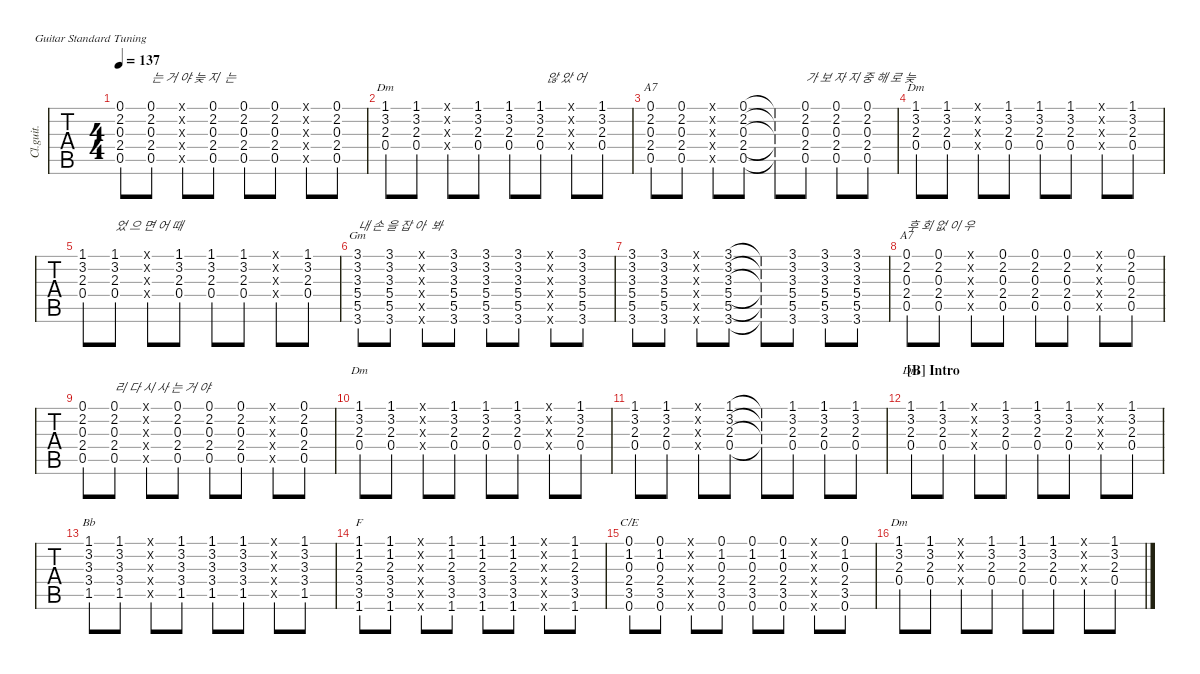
\defaultSystemsLayout 4
\hideDynamics
\bracketExtendMode nobrackets
\track ("Guitar2" "Cl.guit.") {defaultSystemsLayout 4 instrument electricguitarclean}
\staff {tabs}
\tuning (E4 B3 G3 D3 A2 E2)
\chord ("Dm" 1 3 2 0 x x) {showdiagram false showfingering false}
\chord ("Bb" 1 3 3 3 1 x) {showdiagram false showfingering false barre 1}
\chord ("F" 1 1 2 3 3 1) {showdiagram false showfingering false barre (1 1)}
\chord ("Gm" 3 3 3 5 5 3) {showdiagram false showfingering false barre (3 3 3)}
\chord ("A7" 0 2 0 2 0 x) {showdiagram false showfingering false}
\chord ("C/E" 0 1 0 2 3 0) {showdiagram false showfingering false}
\ts (4 4)
\tempo 137
\clef g2
\ks f
(0.5{acc forcenatural} 2.4{acc forcenatural} 0.3{acc forcenatural} 2.2{acc b} 0.1{acc forcenatural}).8{dy mf} (0.5{acc forcenatural} 2.4{acc forcenatural} 0.3{acc forcenatural} 2.2{acc b} 0.1{acc forcenatural}).8{txt "는 거 야 늦 지  는 "} (0.5{x acc forcenatural} 2.4{x acc forcenatural} 0.3{x acc forcenatural} 2.2{x acc b} 0.1{x acc forcenatural}).8 (0.5{acc forcenatural} 2.4{acc forcenatural} 0.3{acc forcenatural} 2.2{acc b} 0.1{acc forcenatural}).8 (0.5{acc forcenatural} 2.4{acc forcenatural} 0.3{acc forcenatural} 2.2{acc b} 0.1{acc forcenatural}).8 (0.5{acc forcenatural} 2.4{acc forcenatural} 0.3{acc forcenatural} 2.2{acc b} 0.1{acc forcenatural}).8 (0.5{x acc forcenatural} 2.4{x acc forcenatural} 0.3{x acc forcenatural} 2.2{x acc b} 0.1{x acc forcenatural}).8 (0.5{acc forcenatural} 2.4{acc forcenatural} 0.3{acc forcenatural} 2.2{acc b} 0.1{acc forcenatural}).8 |
(0.4{acc forcenatural} 2.3{acc forcenatural} 3.2{acc forcenatural} 1.1{acc forcenatural}).8{ch "Dm"} (0.4{acc forcenatural} 2.3{acc forcenatural} 3.2{acc forcenatural} 1.1{acc forcenatural}).8 (0.4{x acc forcenatural} 2.3{x acc forcenatural} 3.2{x acc forcenatural} 1.1{x acc forcenatural}).8 (0.4{acc forcenatural} 2.3{acc forcenatural} 3.2{acc forcenatural} 1.1{acc forcenatural}).8 (0.4{acc forcenatural} 2.3{acc forcenatural} 3.2{acc forcenatural} 1.1{acc forcenatural}).8 (0.4{acc forcenatural} 2.3{acc forcenatural} 3.2{acc forcenatural} 1.1{acc forcenatural}).8{txt "  않 았 어"} (0.4{x acc forcenatural} 2.3{x acc forcenatural} 3.2{x acc forcenatural} 1.1{x acc forcenatural}).8 (0.4{acc forcenatural} 2.3{acc forcenatural} 3.2{acc forcenatural} 1.1{acc forcenatural}).8 |
(0.5{acc forcenatural} 2.4{acc forcenatural} 0.3{acc forcenatural} 2.2{acc b} 0.1{acc forcenatural}).8{ch "A7"} (0.5{acc forcenatural} 2.4{acc forcenatural} 0.3{acc forcenatural} 2.2{acc b} 0.1{acc forcenatural}).8 (0.5{x acc forcenatural} 2.4{x acc forcenatural} 0.3{x acc forcenatural} 2.2{x acc b} 0.1{x acc forcenatural}).8 (0.5{acc forcenatural} 2.4{acc forcenatural} 0.3{acc forcenatural} 2.2{acc b} 0.1{acc forcenatural}).8 (0.5{t acc forcenatural} 2.4{t acc forcenatural} 0.3{t acc forcenatural} 2.2{t acc b} 0.1{t acc forcenatural}).8 (0.5{acc forcenatural} 2.4{acc forcenatural} 0.3{acc forcenatural} 2.2{acc b} 0.1{acc forcenatural}).8{txt "가 보 자 지 중 해 로 늦"} (0.5{acc forcenatural} 2.4{acc forcenatural} 0.3{acc forcenatural} 2.2{acc b} 0.1{acc forcenatural}).8 (0.5{acc forcenatural} 2.4{acc forcenatural} 0.3{acc forcenatural} 2.2{acc b} 0.1{acc forcenatural}).8 |
(0.4{acc forcenatural} 2.3{acc forcenatural} 3.2{acc forcenatural} 1.1{acc forcenatural}).8{ch "Dm"} (0.4{acc forcenatural} 2.3{acc forcenatural} 3.2{acc forcenatural} 1.1{acc forcenatural}).8 (0.4{x acc forcenatural} 2.3{x acc forcenatural} 3.2{x acc forcenatural} 1.1{x acc forcenatural}).8 (0.4{acc forcenatural} 2.3{acc forcenatural} 3.2{acc forcenatural} 1.1{acc forcenatural}).8 (0.4{acc forcenatural} 2.3{acc forcenatural} 3.2{acc forcenatural} 1.1{acc forcenatural}).8 (0.4{acc forcenatural} 2.3{acc forcenatural} 3.2{acc forcenatural} 1.1{acc forcenatural}).8 (0.4{x acc forcenatural} 2.3{x acc forcenatural} 3.2{x acc forcenatural} 1.1{x acc forcenatural}).8 (0.4{acc forcenatural} 2.3{acc forcenatural} 3.2{acc forcenatural} 1.1{acc forcenatural}).8 |
(0.4{acc forcenatural} 2.3{acc forcenatural} 3.2{acc forcenatural} 1.1{acc forcenatural}).8 (0.4{acc forcenatural} 2.3{acc forcenatural} 3.2{acc forcenatural} 1.1{acc forcenatural}).8{txt "었 으 면 어 때"} (0.4{x acc forcenatural} 2.3{x acc forcenatural} 3.2{x acc forcenatural} 1.1{x acc forcenatural}).8 (0.4{acc forcenatural} 2.3{acc forcenatural} 3.2{acc forcenatural} 1.1{acc forcenatural}).8 (0.4{acc forcenatural} 2.3{acc forcenatural} 3.2{acc forcenatural} 1.1{acc forcenatural}).8 (0.4{acc forcenatural} 2.3{acc forcenatural} 3.2{acc forcenatural} 1.1{acc forcenatural}).8 (0.4{x acc forcenatural} 2.3{x acc forcenatural} 3.2{x acc forcenatural} 1.1{x acc forcenatural}).8 (0.4{acc forcenatural} 2.3{acc forcenatural} 3.2{acc forcenatural} 1.1{acc forcenatural}).8 |
(5.4{acc forcenatural} 3.3{acc b} 3.2{acc forcenatural} 3.1{acc forcenatural} 5.5{acc forcenatural} 3.6{acc forcenatural}).8{ch "Gm" txt "내 손 을 잡 아  봐"} (5.4{acc forcenatural} 3.3{acc b} 3.2{acc forcenatural} 3.1{acc forcenatural} 5.5{acc forcenatural} 3.6{acc forcenatural}).8 (5.4{x acc forcenatural} 3.3{x acc b} 3.2{x acc forcenatural} 3.1{x acc forcenatural} 5.5{x acc forcenatural} 3.6{x acc forcenatural}).8 (5.4{acc forcenatural} 3.3{acc b} 3.2{acc forcenatural} 3.1{acc forcenatural} 5.5{acc forcenatural} 3.6{acc forcenatural}).8 (5.4{acc forcenatural} 3.3{acc b} 3.2{acc forcenatural} 3.1{acc forcenatural} 5.5{acc forcenatural} 3.6{acc forcenatural}).8 (5.4{acc forcenatural} 3.3{acc b} 3.2{acc forcenatural} 3.1{acc forcenatural} 5.5{acc forcenatural} 3.6{acc forcenatural}).8 (5.4{x acc forcenatural} 3.3{x acc b} 3.2{x acc forcenatural} 3.1{x acc forcenatural} 5.5{x acc forcenatural} 3.6{x acc forcenatural}).8 (5.4{acc forcenatural} 3.3{acc b} 3.2{acc forcenatural} 3.1{acc forcenatural} 5.5{acc forcenatural} 3.6{acc forcenatural}).8 |
(5.4{acc forcenatural} 3.3{acc b} 3.2{acc forcenatural} 3.1{acc forcenatural} 5.5{acc forcenatural} 3.6{acc forcenatural}).8 (5.4{acc forcenatural} 3.3{acc b} 3.2{acc forcenatural} 3.1{acc forcenatural} 5.5{acc forcenatural} 3.6{acc forcenatural}).8 (5.4{x acc forcenatural} 3.3{x acc b} 3.2{x acc forcenatural} 3.1{x acc forcenatural} 5.5{x acc forcenatural} 3.6{x acc forcenatural}).8 (5.4{acc forcenatural} 3.3{acc b} 3.2{acc forcenatural} 3.1{acc forcenatural} 5.5{acc forcenatural} 3.6{acc forcenatural}).8 (5.4{t acc forcenatural} 3.3{t acc b} 3.2{t acc forcenatural} 3.1{t acc forcenatural} 5.5{t acc forcenatural} 3.6{t acc forcenatural}).8 (5.4{acc forcenatural} 3.3{acc b} 3.2{acc forcenatural} 3.1{acc forcenatural} 5.5{acc forcenatural} 3.6{acc forcenatural}).8 (5.4{acc forcenatural} 3.3{acc b} 3.2{acc forcenatural} 3.1{acc forcenatural} 5.5{acc forcenatural} 3.6{acc forcenatural}).8 (5.4{acc forcenatural} 3.3{acc b} 3.2{acc forcenatural} 3.1{acc forcenatural} 5.5{acc forcenatural} 3.6{acc forcenatural}).8 |
(0.5{acc forcenatural} 2.4{acc forcenatural} 0.3{acc forcenatural} 2.2{acc b} 0.1{acc forcenatural}).8{ch "A7" txt "후 회 없 이 우"} (0.5{acc forcenatural} 2.4{acc forcenatural} 0.3{acc forcenatural} 2.2{acc b} 0.1{acc forcenatural}).8 (0.5{x acc forcenatural} 2.4{x acc forcenatural} 0.3{x acc forcenatural} 2.2{x acc b} 0.1{x acc forcenatural}).8 (0.5{acc forcenatural} 2.4{acc forcenatural} 0.3{acc forcenatural} 2.2{acc b} 0.1{acc forcenatural}).8 (0.5{acc forcenatural} 2.4{acc forcenatural} 0.3{acc forcenatural} 2.2{acc b} 0.1{acc forcenatural}).8 (0.5{acc forcenatural} 2.4{acc forcenatural} 0.3{acc forcenatural} 2.2{acc b} 0.1{acc forcenatural}).8 (0.5{x acc forcenatural} 2.4{x acc forcenatural} 0.3{x acc forcenatural} 2.2{x acc b} 0.1{x acc forcenatural}).8 (0.5{acc forcenatural} 2.4{acc forcenatural} 0.3{acc forcenatural} 2.2{acc b} 0.1{acc forcenatural}).8 |
(0.5{acc forcenatural} 2.4{acc forcenatural} 0.3{acc forcenatural} 2.2{acc b} 0.1{acc forcenatural}).8 (0.5{acc forcenatural} 2.4{acc forcenatural} 0.3{acc forcenatural} 2.2{acc b} 0.1{acc forcenatural}).8{txt "리 다 시 사 는 거 야"} (0.5{x acc forcenatural} 2.4{x acc forcenatural} 0.3{x acc forcenatural} 2.2{x acc b} 0.1{x acc forcenatural}).8 (0.5{acc forcenatural} 2.4{acc forcenatural} 0.3{acc forcenatural} 2.2{acc b} 0.1{acc forcenatural}).8 (0.5{acc forcenatural} 2.4{acc forcenatural} 0.3{acc forcenatural} 2.2{acc b} 0.1{acc forcenatural}).8 (0.5{acc forcenatural} 2.4{acc forcenatural} 0.3{acc forcenatural} 2.2{acc b} 0.1{acc forcenatural}).8 (0.5{x acc forcenatural} 2.4{x acc forcenatural} 0.3{x acc forcenatural} 2.2{x acc b} 0.1{x acc forcenatural}).8 (0.5{acc forcenatural} 2.4{acc forcenatural} 0.3{acc forcenatural} 2.2{acc b} 0.1{acc forcenatural}).8 |
(0.4{acc forcenatural} 2.3{acc forcenatural} 3.2{acc forcenatural} 1.1{acc forcenatural}).8{ch "Dm"} (0.4{acc forcenatural} 2.3{acc forcenatural} 3.2{acc forcenatural} 1.1{acc forcenatural}).8 (0.4{x acc forcenatural} 2.3{x acc forcenatural} 3.2{x acc forcenatural} 1.1{x acc forcenatural}).8 (0.4{acc forcenatural} 2.3{acc forcenatural} 3.2{acc forcenatural} 1.1{acc forcenatural}).8 (0.4{acc forcenatural} 2.3{acc forcenatural} 3.2{acc forcenatural} 1.1{acc forcenatural}).8 (0.4{acc forcenatural} 2.3{acc forcenatural} 3.2{acc forcenatural} 1.1{acc forcenatural}).8 (0.4{x acc forcenatural} 2.3{x acc forcenatural} 3.2{x acc forcenatural} 1.1{x acc forcenatural}).8 (0.4{acc forcenatural} 2.3{acc forcenatural} 3.2{acc forcenatural} 1.1{acc forcenatural}).8 |
(0.4{acc forcenatural} 2.3{acc forcenatural} 3.2{acc forcenatural} 1.1{acc forcenatural}).8 (0.4{acc forcenatural} 2.3{acc forcenatural} 3.2{acc forcenatural} 1.1{acc forcenatural}).8 (0.4{x acc forcenatural} 2.3{x acc forcenatural} 3.2{x acc forcenatural} 1.1{x acc forcenatural}).8 (0.4{acc forcenatural} 2.3{acc forcenatural} 3.2{acc forcenatural} 1.1{acc forcenatural}).8 (0.4{t acc forcenatural} 2.3{t acc forcenatural} 3.2{t acc forcenatural} 1.1{t acc forcenatural}).8 (0.4{acc forcenatural} 2.3{acc forcenatural} 3.2{acc forcenatural} 1.1{acc forcenatural}).8 (0.4{acc forcenatural} 2.3{acc forcenatural} 3.2{acc forcenatural} 1.1{acc forcenatural}).8 (0.4{acc forcenatural} 2.3{acc forcenatural} 3.2{acc forcenatural} 1.1{acc forcenatural}).8 |
\section ("B" "Intro")
(0.4{acc forcenatural} 2.3{acc forcenatural} 3.2{acc forcenatural} 1.1{acc forcenatural}).8{ch "Dm"} (0.4{acc forcenatural} 2.3{acc forcenatural} 3.2{acc forcenatural} 1.1{acc forcenatural}).8 (0.4{x acc forcenatural} 2.3{x acc forcenatural} 3.2{x acc forcenatural} 1.1{x acc forcenatural}).8 (0.4{acc forcenatural} 2.3{acc forcenatural} 3.2{acc forcenatural} 1.1{acc forcenatural}).8 (0.4{acc forcenatural} 2.3{acc forcenatural} 3.2{acc forcenatural} 1.1{acc forcenatural}).8 (0.4{acc forcenatural} 2.3{acc forcenatural} 3.2{acc forcenatural} 1.1{acc forcenatural}).8 (0.4{x acc forcenatural} 2.3{x acc forcenatural} 3.2{x acc forcenatural} 1.1{x acc forcenatural}).8 (0.4{acc forcenatural} 2.3{acc forcenatural} 3.2{acc forcenatural} 1.1{acc forcenatural}).8 |
(1.5{acc b} 3.4{acc forcenatural} 3.3{acc b} 3.2{acc forcenatural} 1.1{acc forcenatural}).8{ch "Bb"} (1.5{acc b} 3.4{acc forcenatural} 3.3{acc b} 3.2{acc forcenatural} 1.1{acc forcenatural}).8 (1.5{x acc b} 3.4{x acc forcenatural} 3.3{x acc b} 3.2{x acc forcenatural} 1.1{x acc forcenatural}).8 (1.5{acc b} 3.4{acc forcenatural} 3.3{acc b} 3.2{acc forcenatural} 1.1{acc forcenatural}).8 (1.5{acc b} 3.4{acc forcenatural} 3.3{acc b} 3.2{acc forcenatural} 1.1{acc forcenatural}).8 (1.5{acc b} 3.4{acc forcenatural} 3.3{acc b} 3.2{acc forcenatural} 1.1{acc forcenatural}).8 (1.5{x acc b} 3.4{x acc forcenatural} 3.3{x acc b} 3.2{x acc forcenatural} 1.1{x acc forcenatural}).8 (1.5{acc b} 3.4{acc forcenatural} 3.3{acc b} 3.2{acc forcenatural} 1.1{acc forcenatural}).8 |
(1.6{acc forcenatural} 3.5{acc forcenatural} 3.4{acc forcenatural} 2.3{acc forcenatural} 1.2{acc forcenatural} 1.1{acc forcenatural}).8{ch "F"} (1.6{acc forcenatural} 3.5{acc forcenatural} 3.4{acc forcenatural} 2.3{acc forcenatural} 1.2{acc forcenatural} 1.1{acc forcenatural}).8 (1.6{x acc forcenatural} 3.5{x acc forcenatural} 3.4{x acc forcenatural} 2.3{x acc forcenatural} 1.2{x acc forcenatural} 1.1{x acc forcenatural}).8 (1.6{acc forcenatural} 3.5{acc forcenatural} 3.4{acc forcenatural} 2.3{acc forcenatural} 1.2{acc forcenatural} 1.1{acc forcenatural}).8 (1.6{acc forcenatural} 3.5{acc forcenatural} 3.4{acc forcenatural} 2.3{acc forcenatural} 1.2{acc forcenatural} 1.1{acc forcenatural}).8 (1.6{acc forcenatural} 3.5{acc forcenatural} 3.4{acc forcenatural} 2.3{acc forcenatural} 1.2{acc forcenatural} 1.1{acc forcenatural}).8 (1.6{x acc forcenatural} 3.5{x acc forcenatural} 3.4{x acc forcenatural} 2.3{x acc forcenatural} 1.2{x acc forcenatural} 1.1{x acc forcenatural}).8 (1.6{acc forcenatural} 3.5{acc forcenatural} 3.4{acc forcenatural} 2.3{acc forcenatural} 1.2{acc forcenatural} 1.1{acc forcenatural}).8 |
(3.5{acc forcenatural} 0.6{acc forcenatural} 2.4{acc forcenatural} 0.3{acc forcenatural} 1.2{acc forcenatural} 0.1{acc forcenatural}).8{ch "C/E"} (3.5{acc forcenatural} 0.6{acc forcenatural} 2.4{acc forcenatural} 0.3{acc forcenatural} 1.2{acc forcenatural} 0.1{acc forcenatural}).8 (3.5{x acc forcenatural} 0.6{x acc forcenatural} 2.4{x acc forcenatural} 0.3{x acc forcenatural} 1.2{x acc forcenatural} 0.1{x acc forcenatural}).8 (3.5{acc forcenatural} 0.6{acc forcenatural} 2.4{acc forcenatural} 0.3{acc forcenatural} 1.2{acc forcenatural} 0.1{acc forcenatural}).8 (3.5{acc forcenatural} 0.6{acc forcenatural} 2.4{acc forcenatural} 0.3{acc forcenatural} 1.2{acc forcenatural} 0.1{acc forcenatural}).8 (3.5{acc forcenatural} 0.6{acc forcenatural} 2.4{acc forcenatural} 0.3{acc forcenatural} 1.2{acc forcenatural} 0.1{acc forcenatural}).8 (3.5{x acc forcenatural} 0.6{x acc forcenatural} 2.4{x acc forcenatural} 0.3{x acc forcenatural} 1.2{x acc forcenatural} 0.1{x acc forcenatural}).8 (3.5{acc forcenatural} 0.6{acc forcenatural} 2.4{acc forcenatural} 0.3{acc forcenatural} 1.2{acc forcenatural} 0.1{acc forcenatural}).8 |
(0.4{acc forcenatural} 2.3{acc forcenatural} 3.2{acc forcenatural} 1.1{acc forcenatural}).8{ch "Dm"} (0.4{acc forcenatural} 2.3{acc forcenatural} 3.2{acc forcenatural} 1.1{acc forcenatural}).8 (0.4{x acc forcenatural} 2.3{x acc forcenatural} 3.2{x acc forcenatural} 1.1{x acc forcenatural}).8 (0.4{acc forcenatural} 2.3{acc forcenatural} 3.2{acc forcenatural} 1.1{acc forcenatural}).8 (0.4{acc forcenatural} 2.3{acc forcenatural} 3.2{acc forcenatural} 1.1{acc forcenatural}).8 (0.4{acc forcenatural} 2.3{acc forcenatural} 3.2{acc forcenatural} 1.1{acc forcenatural}).8 (0.4{x acc forcenatural} 2.3{x acc forcenatural} 3.2{x acc forcenatural} 1.1{x acc forcenatural}).8 (0.4{acc forcenatural} 2.3{acc forcenatural} 3.2{acc forcenatural} 1.1{acc forcenatural}).8
